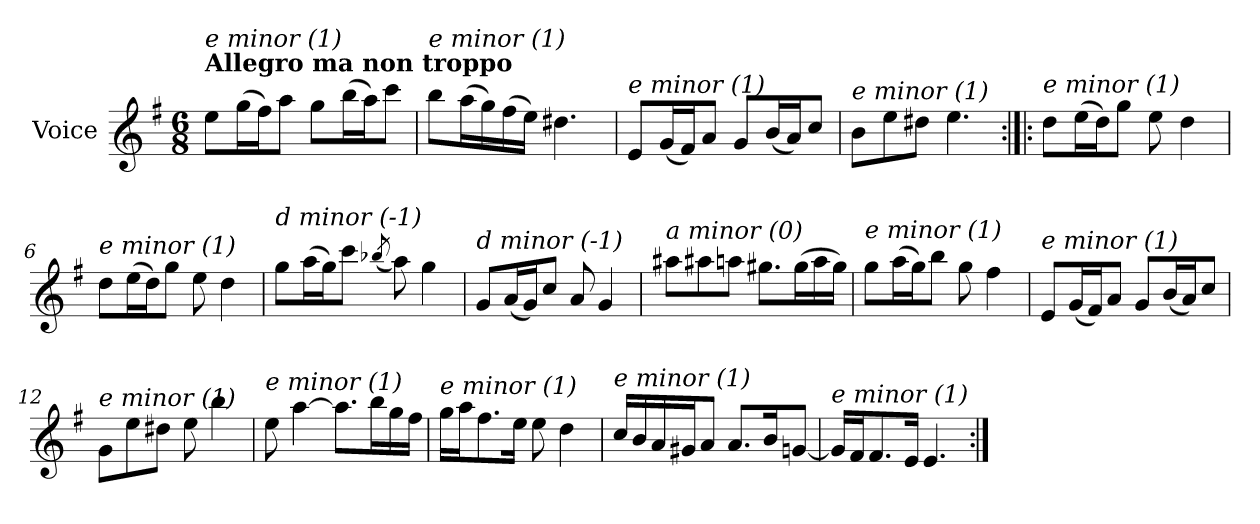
**kern
*part1
*staff1
*I"Voice
*I'V
*clefG2
*k[f#]
*M6/8
=1
!LO:TX:a:B:t=Allegro ma non troppo
!LO:TX:i:t=e minor (1)
8ee\L
(>16gg\L
16ff#\J)
8aa\J
8gg\L
(>16bb\L
16aa\J)
8ccc\J
=2
!LO:TX:i:t=e minor (1)
8bb\L
(>16aa\L
16gg\)
(>16ff#\
16ee\JJ)
4.dd#X\
=3
!LO:TX:i:t=e minor (1)
8e/L
(<16g/L
16f#/J)
8a/J
8g/L
(<16b/L
16a/J)
8cc/J
=4
!LO:TX:i:t=e minor (1)
8b\L
8ee\
8dd#X\J
4.ee\
=5:|!|:
!LO:TX:i:t=e minor (1)
8dd\L
(>16ee\L
16dd\J)
8gg\J
8ee\
4dd\
!!LO:LB:g=z
=6
!LO:TX:i:t=e minor (1)
8dd\L
(>16ee\L
16dd\J)
8gg\J
8ee\
4dd\
=7
!LO:TX:i:t=d minor (-1)
8gg\L
(>16aa\L
16gg\J)
8ccc\J
(<8qbb-X/
8aa\)
4gg\
=8
!LO:TX:i:t=d minor (-1)
8g/L
(<16a/L
16g/J)
8cc/J
8a/
4g/
=9
!LO:TX:i:t=a minor (0)
8aa#Xi\L
8aa#Xi\
8aa\J
8.gg#X\L
(>16gg#\L
16aa\
16gg#\JJ)
=10
!LO:TX:i:t=e minor (1)
8gg\L
(>16aa\L
16gg\J)
8bb\J
8gg\
4ff#\
!!LO:LB:g=z
=11
!LO:TX:i:t=e minor (1)
8e/L
(<16g/L
16f#/J)
8a/J
8g/L
(<16b/L
16a/J)
8cc/J
!!LO:LB:g=z
=12
!LO:TX:i:t=e minor (1)
8g\L
8ee\
8dd#X\J
8ee\
4bb\
=13
!LO:TX:i:t=e minor (1)
8ee\
[4aa\
8.aa\L]
16bb\L
16gg\
16ff#\JJ
=14
!LO:TX:i:t=e minor (1)
16gg\LL
16aa\J
8.ff#\
16ee\Jk
8ee\
4dd\
=15
!LO:TX:i:t=e minor (1)
16cc/LL
16b/
16a/
16g#X/J
8a/J
8.a/L
16b/K
[8gn/J
=16
!LO:TX:i:t=e minor (1)
16g/LL]
16f#/J
8.f#/
16e/Jk
4.e/
=:|!
*-
